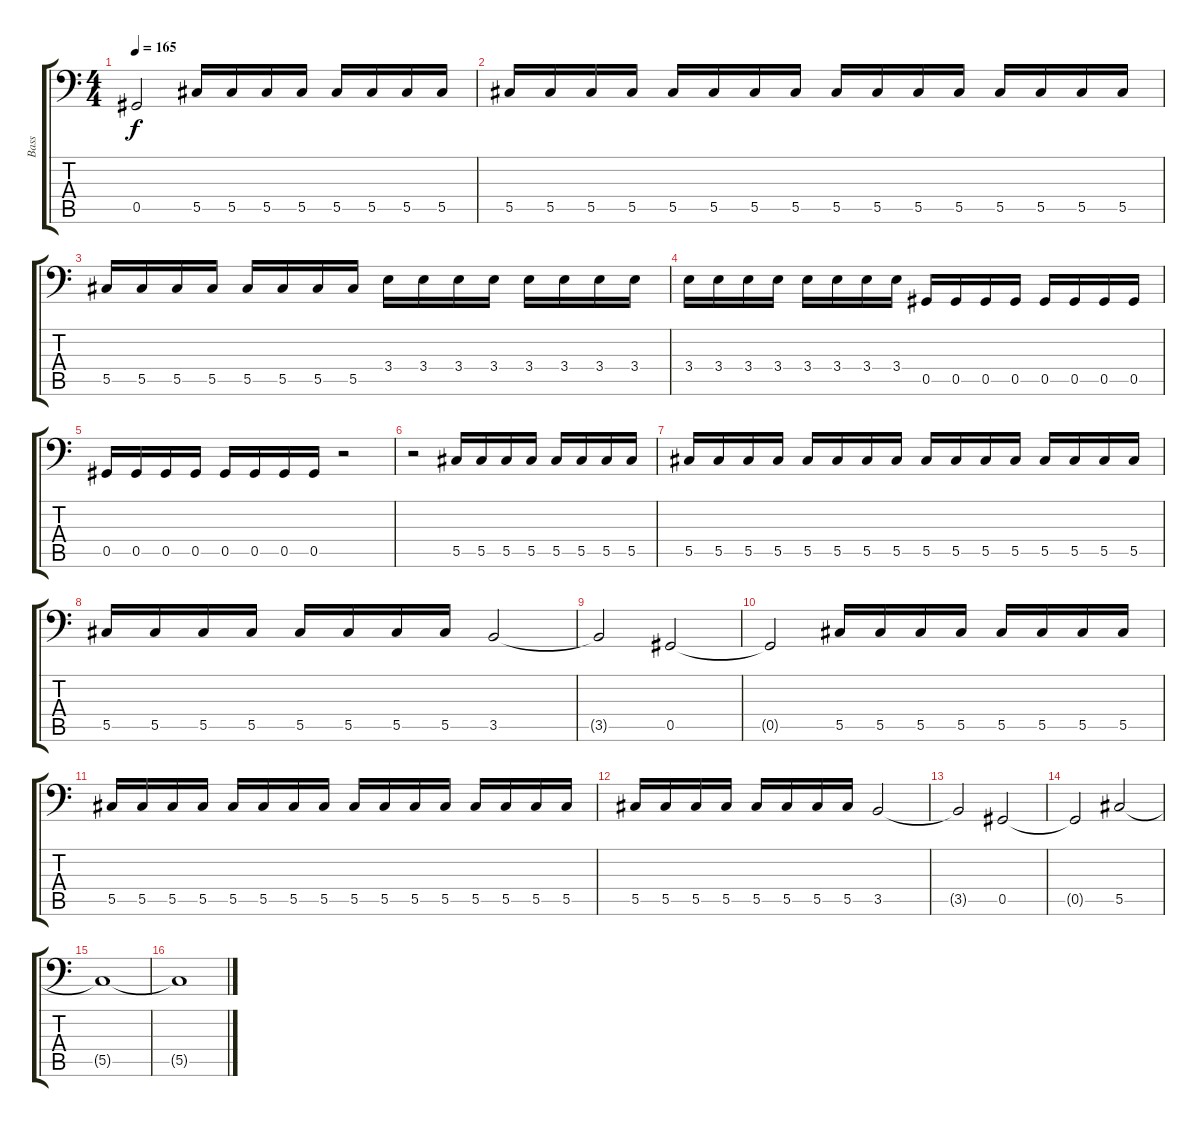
\track ("Bass" "Bass") {instrument electricbassfinger}
\staff {score tabs}
\tuning (Eb3 Bb2 Gb2 Db2 Ab1 Eb1) {hide}
\ts (4 4)
\tempo 165
\clef f4
\ks c
0.5.2{dy f} 5.5.16{volume 15 balance 8} 5.5.16 5.5.16 5.5.16 5.5.16 5.5.16 5.5.16 5.5.16 |
5.5.16 5.5.16 5.5.16 5.5.16 5.5.16 5.5.16 5.5.16 5.5.16 5.5.16 5.5.16 5.5.16 5.5.16 5.5.16 5.5.16 5.5.16 5.5.16 |
5.5.16 5.5.16 5.5.16 5.5.16 5.5.16 5.5.16 5.5.16 5.5.16 3.4.16 3.4.16 3.4.16 3.4.16 3.4.16 3.4.16 3.4.16 3.4.16 |
3.4.16 3.4.16 3.4.16 3.4.16 3.4.16 3.4.16 3.4.16 3.4.16 0.5.16 0.5.16 0.5.16 0.5.16 0.5.16 0.5.16 0.5.16 0.5.16 |
0.5.16 0.5.16 0.5.16 0.5.16 0.5.16 0.5.16 0.5.16 0.5.16 r.2 |
r.2 5.5.16{volume 13 balance 8} 5.5.16 5.5.16 5.5.16 5.5.16 5.5.16 5.5.16 5.5.16 |
5.5.16 5.5.16 5.5.16 5.5.16 5.5.16 5.5.16 5.5.16 5.5.16 5.5.16 5.5.16 5.5.16 5.5.16 5.5.16 5.5.16 5.5.16 5.5.16 |
5.5.16 5.5.16 5.5.16 5.5.16 5.5.16 5.5.16 5.5.16 5.5.16 3.5.2 |
3.5{t}.2 0.5.2 |
0.5{t}.2 5.5.16 5.5.16 5.5.16 5.5.16 5.5.16 5.5.16 5.5.16 5.5.16 |
5.5.16 5.5.16 5.5.16 5.5.16 5.5.16 5.5.16 5.5.16 5.5.16 5.5.16 5.5.16 5.5.16 5.5.16 5.5.16 5.5.16 5.5.16 5.5.16 |
5.5.16 5.5.16 5.5.16 5.5.16 5.5.16 5.5.16 5.5.16 5.5.16 3.5.2 |
3.5{t}.2 0.5.2 |
0.5{t}.2 5.5.2 |
5.5{t}.1 |
5.5{t}.1
